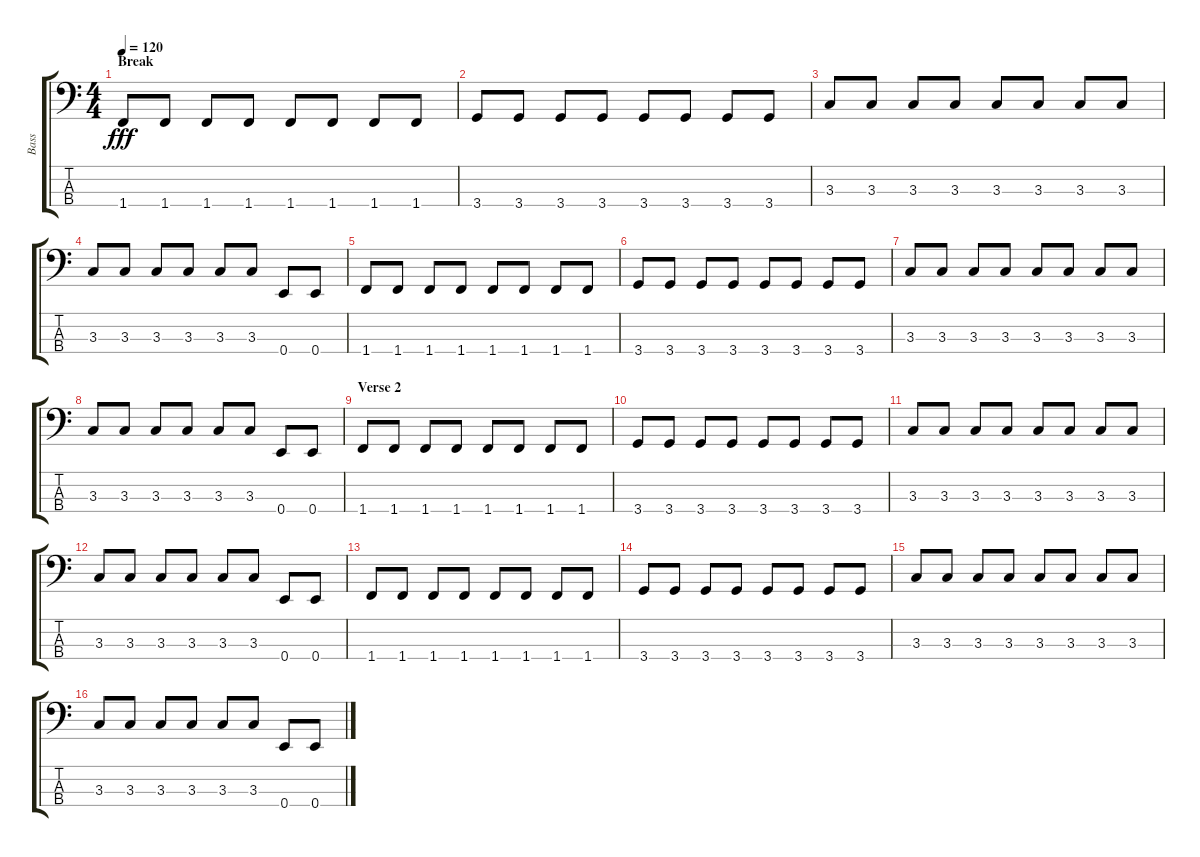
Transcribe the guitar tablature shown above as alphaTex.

\track ("Bass" "Bass") {instrument electricbassfinger}
\staff {score tabs}
\tuning (G2 D2 A1 E1) {hide}
\ts (4 4)
\section ("" "Break")
\tempo 120
\clef f4
\ks c
1.4.8{dy fff} 1.4.8 1.4.8 1.4.8 1.4.8 1.4.8 1.4.8 1.4.8 |
3.4.8 3.4.8 3.4.8 3.4.8 3.4.8 3.4.8 3.4.8 3.4.8 |
3.3.8 3.3.8 3.3.8 3.3.8 3.3.8 3.3.8 3.3.8 3.3.8 |
3.3.8 3.3.8 3.3.8 3.3.8 3.3.8 3.3.8 0.4.8 0.4.8 |
1.4.8 1.4.8 1.4.8 1.4.8 1.4.8 1.4.8 1.4.8 1.4.8 |
3.4.8 3.4.8 3.4.8 3.4.8 3.4.8 3.4.8 3.4.8 3.4.8 |
3.3.8 3.3.8 3.3.8 3.3.8 3.3.8 3.3.8 3.3.8 3.3.8 |
3.3.8 3.3.8 3.3.8 3.3.8 3.3.8 3.3.8 0.4.8 0.4.8 |
\section ("" "Verse 2")
1.4.8 1.4.8 1.4.8 1.4.8 1.4.8 1.4.8 1.4.8 1.4.8 |
3.4.8 3.4.8 3.4.8 3.4.8 3.4.8 3.4.8 3.4.8 3.4.8 |
3.3.8 3.3.8 3.3.8 3.3.8 3.3.8 3.3.8 3.3.8 3.3.8 |
3.3.8 3.3.8 3.3.8 3.3.8 3.3.8 3.3.8 0.4.8 0.4.8 |
1.4.8 1.4.8 1.4.8 1.4.8 1.4.8 1.4.8 1.4.8 1.4.8 |
3.4.8 3.4.8 3.4.8 3.4.8 3.4.8 3.4.8 3.4.8 3.4.8 |
3.3.8 3.3.8 3.3.8 3.3.8 3.3.8 3.3.8 3.3.8 3.3.8 |
3.3.8 3.3.8 3.3.8 3.3.8 3.3.8 3.3.8 0.4.8 0.4.8
